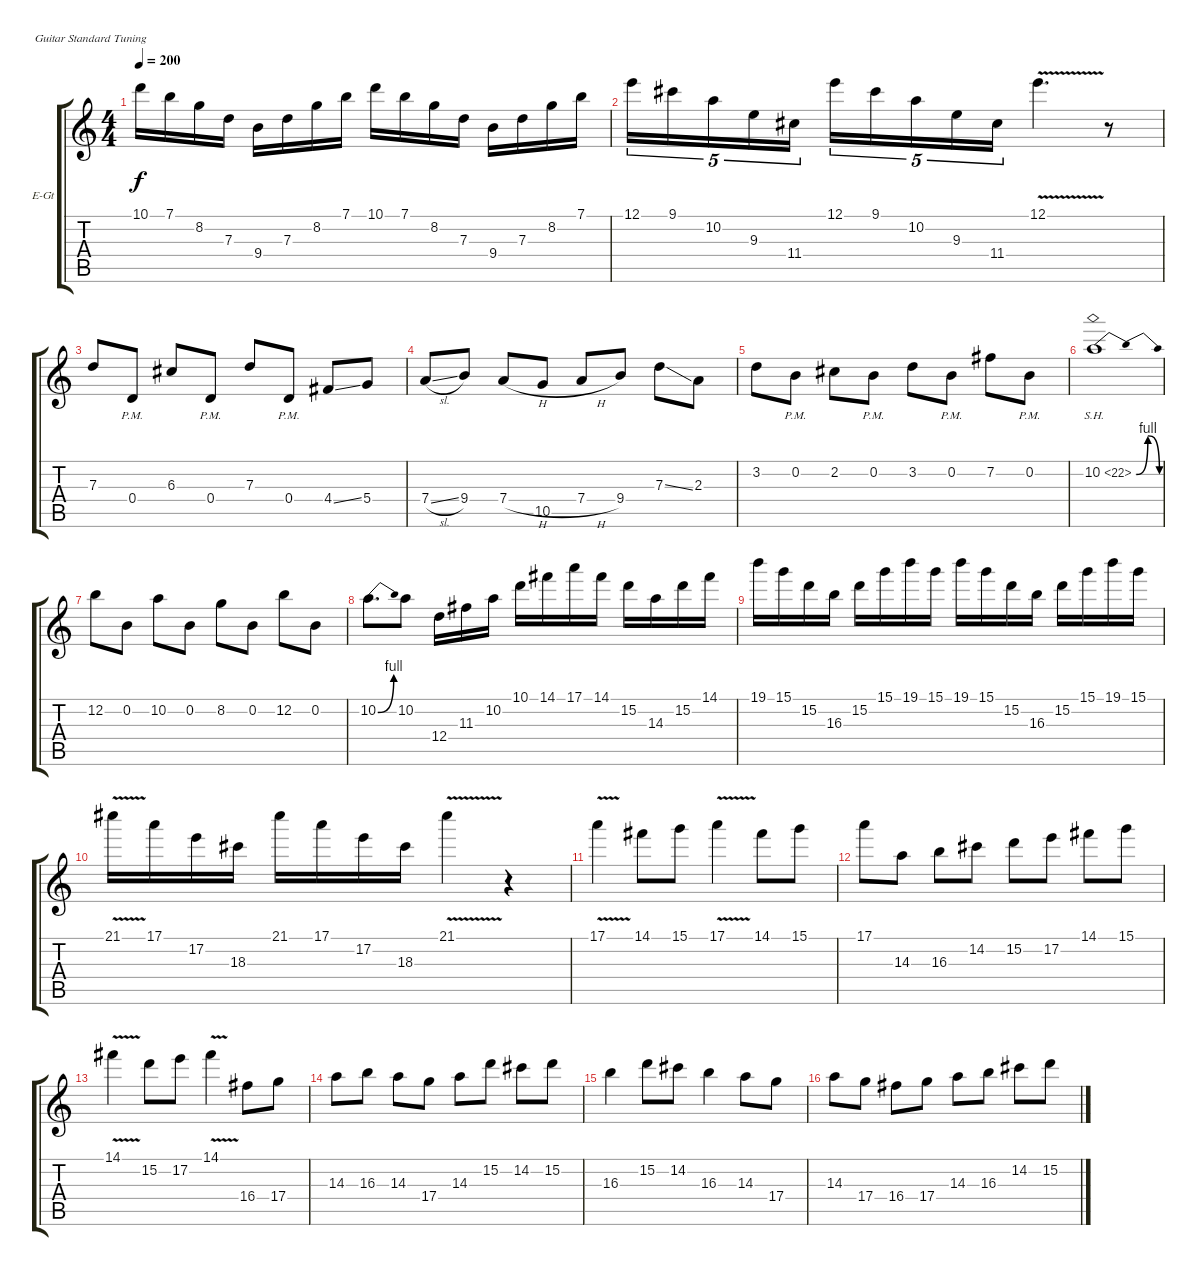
\bracketExtendMode groupsimilarinstruments
\firstSystemTrackNameOrientation horizontal
\otherSystemsTrackNameOrientation horizontal
\track ("Guitar Player" "E-Gt") {instrument distortionguitar}
\staff {score tabs}
\tuning (E4 B3 G3 D3 A2 E2)
\ts (4 4)
\tempo 200
\clef g2
\ks c
10.1.16{dy f} 7.1.16 8.2.16 7.3.16 9.4.16 7.3.16 8.2.16 7.1.16 10.1.16 7.1.16 8.2.16 7.3.16 9.4.16 7.3.16 8.2.16 7.1.16 |
12.1.16{tu (5 4)} 9.1.16{tu (5 4)} 10.2.16{tu (5 4)} 9.3.16{tu (5 4)} 11.4.16{tu (5 4)} 12.1.16{tu (5 4)} 9.1.16{tu (5 4)} 10.2.16{tu (5 4)} 9.3.16{tu (5 4)} 11.4.16{tu (5 4)} 12.1{v}.4{d} r.8 |
7.3.8 0.4{pm}.8 6.3.8 0.4{pm}.8 7.3.8 0.4{pm}.8 4.4{ss}.8 5.4.8 |
7.4{sl}.8 9.4.8 7.4{h}.8 10.5.8 7.4{h}.8 9.4.8 7.3{ss}.8 2.3.8 |
3.2.8 0.2{pm}.8 2.2.8 0.2{pm}.8 3.2.8 0.2{pm}.8 7.2.8 0.2{pm}.8 |
10.2{be (bendrelease 0 0 30 4 30 4 60 0) sh 12}.1 |
12.2.8 0.2.8 10.2.8 0.2.8 8.2.8 0.2.8 12.2.8 0.2.8 |
10.2{be (bend 0 0 60 4)}.8{d} 10.2.8 12.4.16 11.3.16 10.2.16 10.1.16 14.1.16 17.1.16 14.1.16 15.2.16 14.3.16 15.2.16 14.1.16 |
19.1.16 15.1.16 15.2.16 16.3.16 15.2.16 15.1.16 19.1.16 15.1.16 19.1.16 15.1.16 15.2.16 16.3.16 15.2.16 15.1.16 19.1.16 15.1.16 |
21.1{v}.16 17.1.16 17.2.16 18.3.16 21.1.16 17.1.16 17.2.16 18.3.16 21.1{v}.4 r.4 |
17.1{v}.4 14.1.8 15.1.8 17.1{v}.4 14.1.8 15.1.8 |
17.1.8 14.3.8 16.3.8 14.2.8 15.2.8 17.2.8 14.1.8 15.1.8 |
14.1{v}.4 15.2.8 17.2.8 14.1{v}.4 16.4.8 17.4.8 |
14.3.8 16.3.8 14.3.8 17.4.8 14.3.8 15.2.8 14.2.8 15.2.8 |
16.3.4 15.2.8 14.2.8 16.3.4 14.3.8 17.4.8 |
14.3.8 17.4.8 16.4.8 17.4.8 14.3.8 16.3.8 14.2.8 15.2.8
